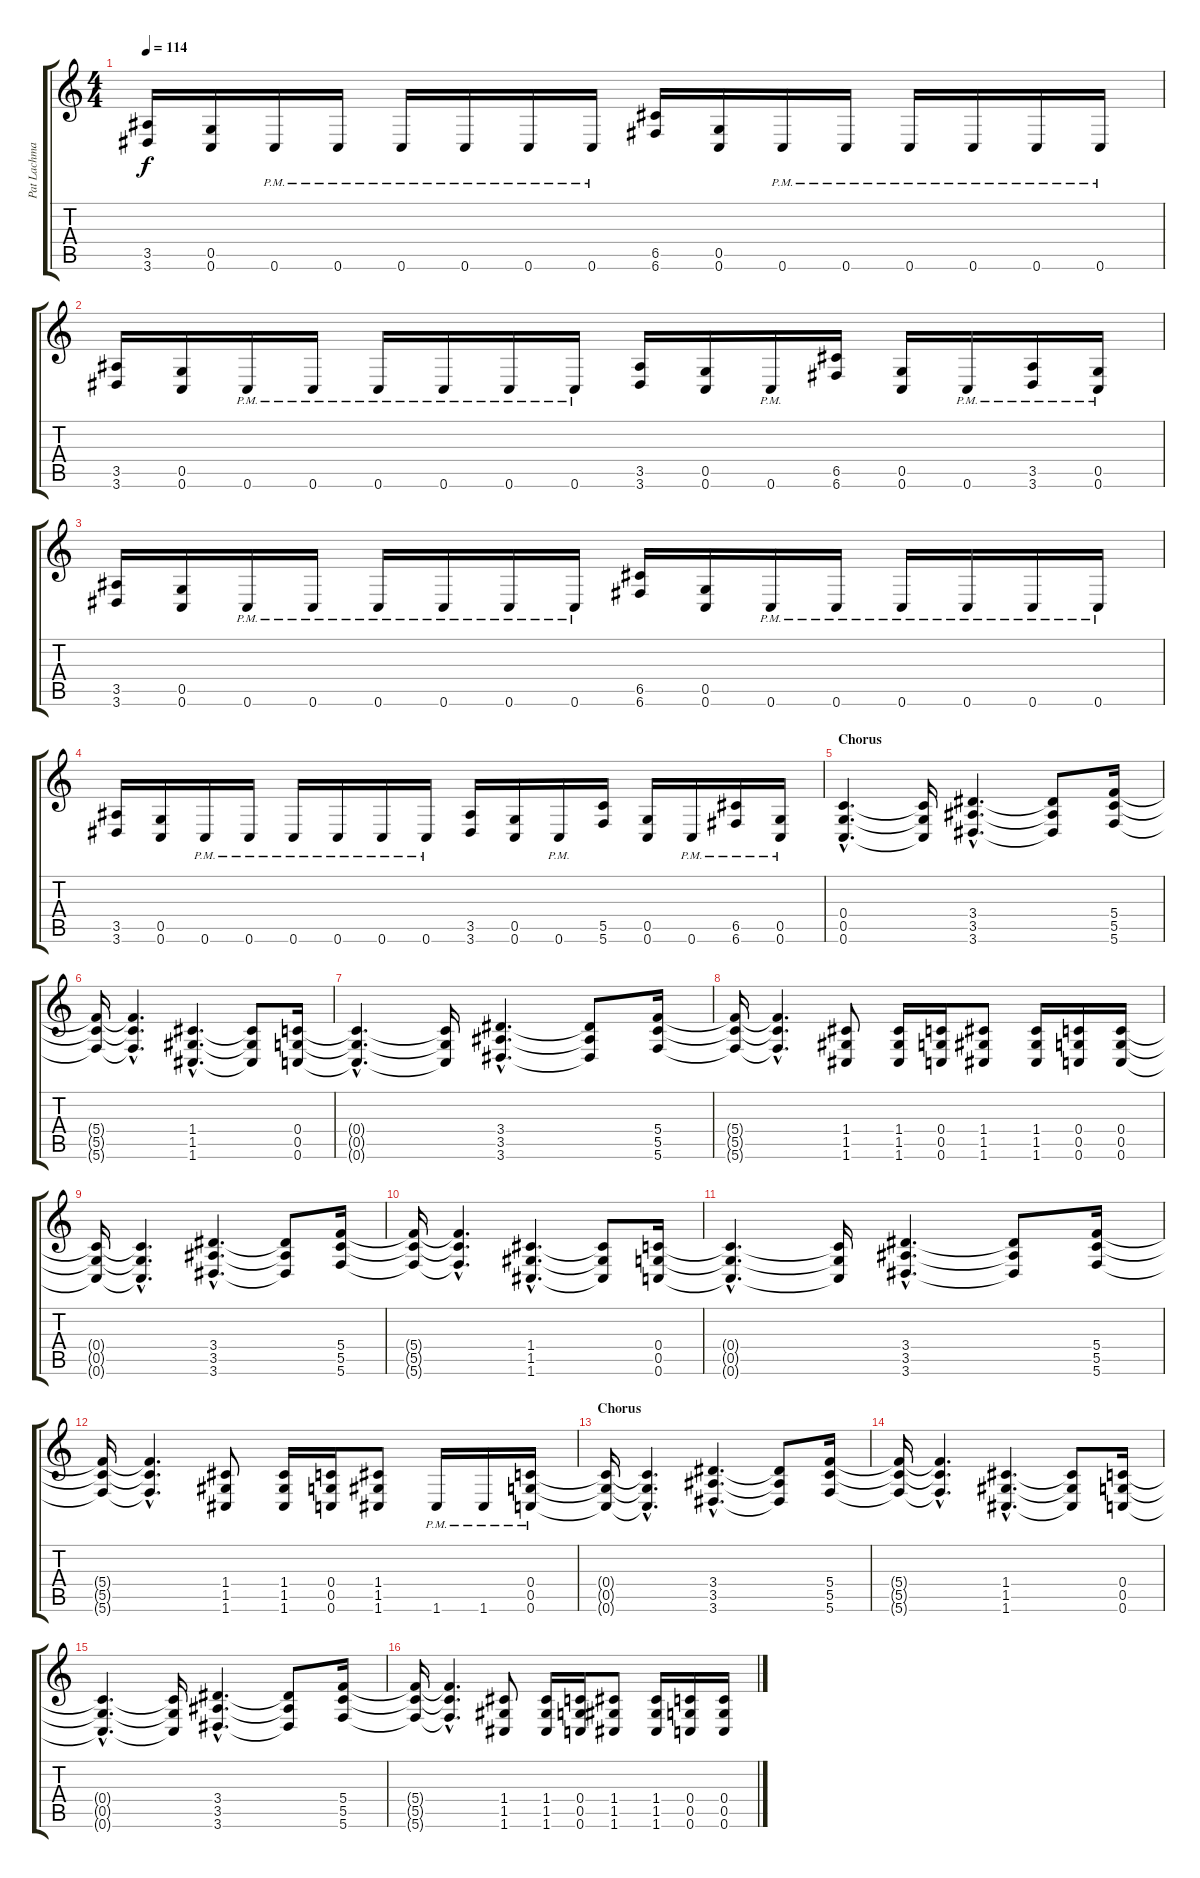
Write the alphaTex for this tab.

\track ("Pat Lachman" "Pat Lachma") {instrument distortionguitar}
\staff {score tabs}
\tuning (D4 A3 F3 C3 G2 C2) {hide}
\ts (4 4)
\tempo 114
\clef g2
\ks c
(3.5 3.6).16{dy f} (0.5 0.6).16 0.6{pm}.16 0.6{pm}.16 0.6{pm}.16 0.6{pm}.16 0.6{pm}.16 0.6{pm}.16 (6.5 6.6).16 (0.5 0.6).16 0.6{pm}.16 0.6{pm}.16 0.6{pm}.16 0.6{pm}.16 0.6{pm}.16 0.6{pm}.16 |
(3.5 3.6).16 (0.5 0.6).16 0.6{pm}.16 0.6{pm}.16 0.6{pm}.16 0.6{pm}.16 0.6{pm}.16 0.6{pm}.16 (3.5 3.6).16 (0.5 0.6).16 0.6{pm}.16 (6.5 6.6).16 (0.5 0.6).16 0.6{pm}.16 (3.5 3.6{pm}).16 (0.5 0.6{pm}).16 |
(3.5 3.6).16 (0.5 0.6).16 0.6{pm}.16 0.6{pm}.16 0.6{pm}.16 0.6{pm}.16 0.6{pm}.16 0.6{pm}.16 (6.5 6.6).16 (0.5 0.6).16 0.6{pm}.16 0.6{pm}.16 0.6{pm}.16 0.6{pm}.16 0.6{pm}.16 0.6{pm}.16 |
(3.5 3.6).16 (0.5 0.6).16 0.6{pm}.16 0.6{pm}.16 0.6{pm}.16 0.6{pm}.16 0.6{pm}.16 0.6{pm}.16 (3.5 3.6).16 (0.5 0.6).16 0.6{pm}.16 (5.5 5.6).16 (0.5 0.6).16 0.6{pm}.16 (6.5 6.6{pm}).16 (0.5 0.6{pm}).16 |
\section ("" "Chorus")
(0.4{hac} 0.5{hac} 0.6{hac}).4{d} (0.4{t} 0.5{t} 0.6{t}).16 (3.4{hac} 3.5{hac} 3.6{hac}).4{d} (3.4{t} 3.5{t} 3.6{t}).8 (5.4 5.5 5.6).16 |
(5.4{t} 5.5{t} 5.6{t}).16 (5.4{hac t} 5.5{hac t} 5.6{hac t}).4{d} (1.4{hac} 1.5{hac} 1.6{hac}).4{d} (1.4{t} 1.5{t} 1.6{t}).8 (0.4 0.5 0.6).16 |
(0.4{hac t} 0.5{hac t} 0.6{hac t}).4{d} (0.4{t} 0.5{t} 0.6{t}).16 (3.4{hac} 3.5{hac} 3.6{hac}).4{d} (3.4{t} 3.5{t} 3.6{t}).8 (5.4 5.5 5.6).16 |
(5.4{t} 5.5{t} 5.6{t}).16 (5.4{hac t} 5.5{hac t} 5.6{hac t}).4{d} (1.4 1.5 1.6).8 (1.4 1.5 1.6).16 (0.4 0.5 0.6).16 (1.4 1.5 1.6).8 (1.4 1.5 1.6).16 (0.4 0.5 0.6).16 (0.4 0.5 0.6).16 |
(0.4{t} 0.5{t} 0.6{t}).16 (0.4{hac t} 0.5{hac t} 0.6{hac t}).4{d} (3.4{hac} 3.5{hac} 3.6{hac}).4{d} (3.4{t} 3.5{t} 3.6{t}).8 (5.4 5.5 5.6).16 |
(5.4{t} 5.5{t} 5.6{t}).16 (5.4{hac t} 5.5{hac t} 5.6{hac t}).4{d} (1.4{hac} 1.5{hac} 1.6{hac}).4{d} (1.4{t} 1.5{t} 1.6{t}).8 (0.4 0.5 0.6).16 |
(0.4{hac t} 0.5{hac t} 0.6{hac t}).4{d} (0.4{t} 0.5{t} 0.6{t}).16 (3.4{hac} 3.5{hac} 3.6{hac}).4{d} (3.4{t} 3.5{t} 3.6{t}).8 (5.4 5.5 5.6).16 |
(5.4{t} 5.5{t} 5.6{t}).16 (5.4{hac t} 5.5{hac t} 5.6{hac t}).4{d} (1.4 1.5 1.6).8 (1.4 1.5 1.6).16 (0.4 0.5 0.6).16 (1.4 1.5 1.6).8 1.6{pm}.16 1.6{pm}.16 (0.4 0.5 0.6{pm}).16 |
\section ("" "Chorus")
(0.4{t} 0.5{t} 0.6{t}).16 (0.4{hac t} 0.5{hac t} 0.6{hac t}).4{d} (3.4{hac} 3.5{hac} 3.6{hac}).4{d} (3.4{t} 3.5{t} 3.6{t}).8 (5.4 5.5 5.6).16 |
(5.4{t} 5.5{t} 5.6{t}).16 (5.4{hac t} 5.5{hac t} 5.6{hac t}).4{d} (1.4{hac} 1.5{hac} 1.6{hac}).4{d} (1.4{t} 1.5{t} 1.6{t}).8 (0.4 0.5 0.6).16 |
(0.4{hac t} 0.5{hac t} 0.6{hac t}).4{d} (0.4{t} 0.5{t} 0.6{t}).16 (3.4{hac} 3.5{hac} 3.6{hac}).4{d} (3.4{t} 3.5{t} 3.6{t}).8 (5.4 5.5 5.6).16 |
(5.4{t} 5.5{t} 5.6{t}).16 (5.4{hac t} 5.5{hac t} 5.6{hac t}).4{d} (1.4 1.5 1.6).8 (1.4 1.5 1.6).16 (0.4 0.5 0.6).16 (1.4 1.5 1.6).8 (1.4 1.5 1.6).16 (0.4 0.5 0.6).16 (0.4 0.5 0.6).16
